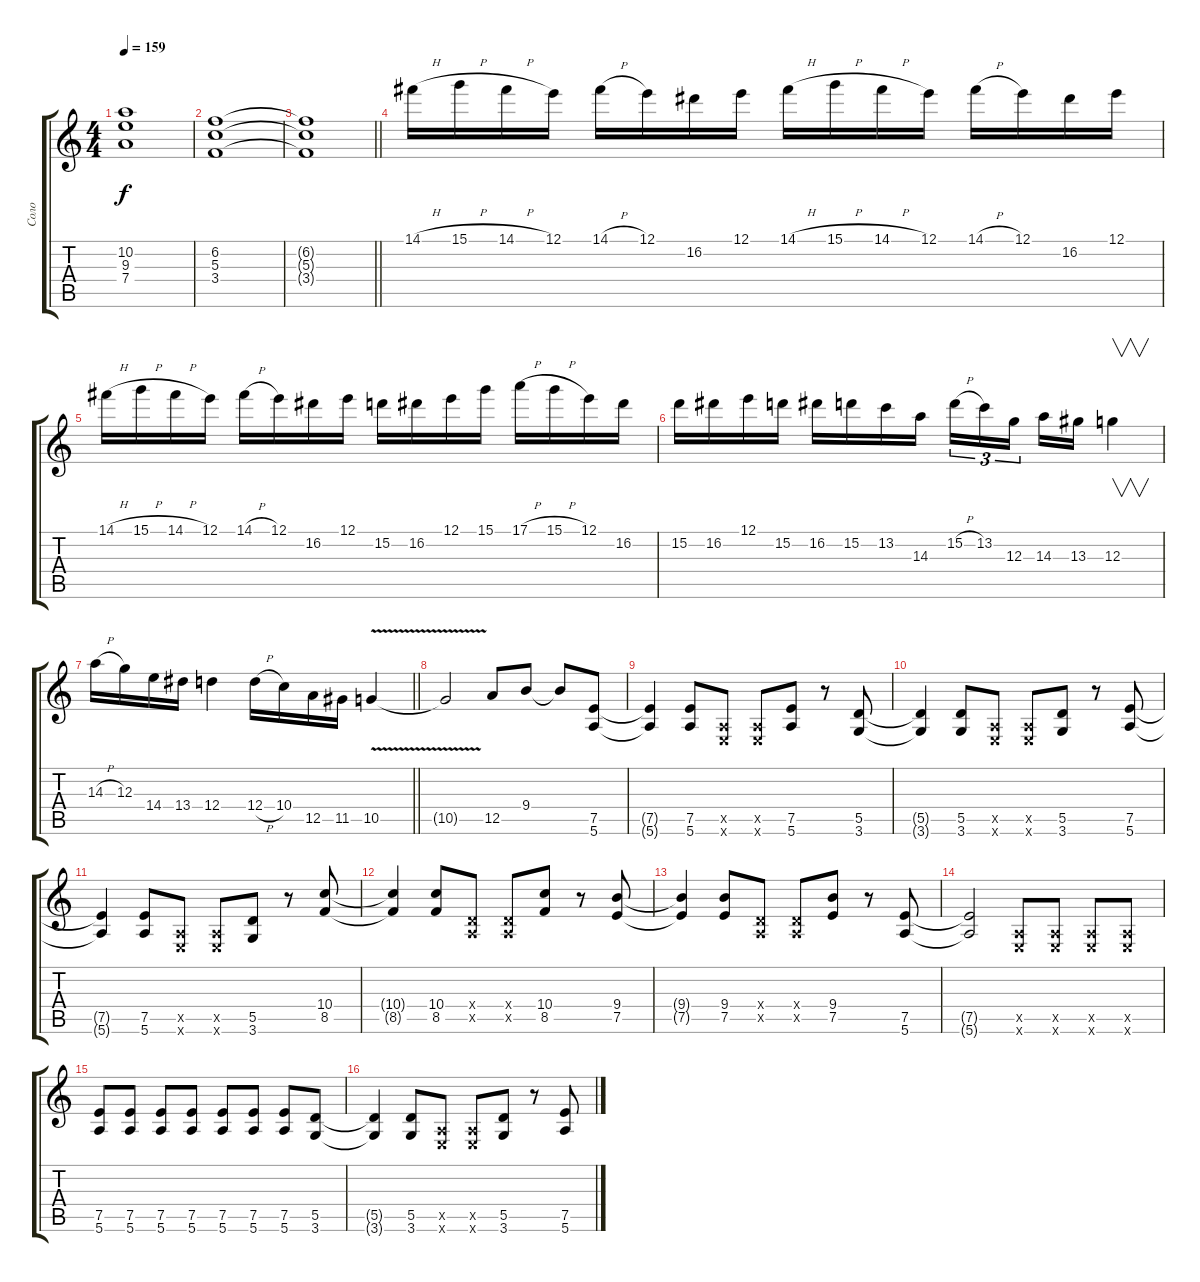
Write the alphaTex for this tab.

\track ("Соло" "Соло") {instrument distortionguitar}
\staff {score tabs}
\tuning (E4 B3 G3 D3 A2 E2) {hide}
\ts (4 4)
\tempo 159
\clef g2
\ks c
(10.2{t} 9.3{t} 7.4{t}).1{dy f} |
(6.2 5.3 3.4).1 |
\barLineRight lightlight
(6.2{t} 5.3{t} 3.4{t}).1 |
14.1{h}.16 15.1{h}.16 14.1{h}.16 12.1.16 14.1{h}.16 12.1.16 16.2.16 12.1.16 14.1{h}.16 15.1{h}.16 14.1{h}.16 12.1.16 14.1{h}.16 12.1.16 16.2.16 12.1.16 |
14.1{h}.16 15.1{h}.16 14.1{h}.16 12.1.16 14.1{h}.16 12.1.16 16.2.16 12.1.16 15.2.16 16.2.16 12.1.16 15.1.16 17.1{h}.16 15.1{h}.16 12.1.16 16.2.16 |
15.2.16 16.2.16 12.1.16 15.2.16 16.2.16 15.2.16 13.2.16 14.3.16 15.2{h}.16{tu (3 2)} 13.2.16{tu (3 2)} 12.3.16{tu (3 2) beam splitsecondary} 14.3.16 13.3.16 12.3.4{v} |
\barLineRight lightlight
14.3{h}.16 12.3.16 14.4.16 13.4.16 12.4.4 12.4{h}.16 10.4.16 12.5.16 11.5.16 10.5{v}.4 |
10.5{t}.2 12.5.8 9.4.8 9.4{t}.8 (7.5 5.6).8 |
(7.5{t} 5.6{t}).4 (7.5 5.6).8 (0.5{x} 0.6{x}).8 (0.5{x} 0.6{x}).8 (7.5 5.6).8 r.8 (5.5 3.6).8 |
(5.5{t} 3.6{t}).4 (5.5 3.6).8 (0.5{x} 0.6{x}).8 (0.5{x} 0.6{x}).8 (5.5 3.6).8 r.8 (7.5 5.6).8 |
(7.5{t} 5.6{t}).4 (7.5 5.6).8 (0.5{x} 0.6{x}).8 (0.5{x} 0.6{x}).8 (5.5 3.6).8 r.8 (10.4 8.5).8 |
(10.4{t} 8.5{t}).4 (10.4 8.5).8 (0.4{x} 0.5{x}).8 (0.4{x} 0.5{x}).8 (10.4 8.5).8 r.8 (9.4 7.5).8 |
(9.4{t} 7.5{t}).4 (9.4 7.5).8 (0.4{x} 0.5{x}).8 (0.4{x} 0.5{x}).8 (9.4 7.5).8 r.8 (7.5 5.6).8 |
(7.5{t} 5.6{t}).2 (0.5{x} 0.6{x}).8 (0.5{x} 0.6{x}).8 (0.5{x} 0.6{x}).8 (0.5{x} 0.6{x}).8 |
(7.5 5.6).8 (7.5 5.6).8 (7.5 5.6).8 (7.5 5.6).8 (7.5 5.6).8 (7.5 5.6).8 (7.5 5.6).8 (5.5 3.6).8 |
(5.5{t} 3.6{t}).4 (5.5 3.6).8 (0.5{x} 0.6{x}).8 (0.5{x} 0.6{x}).8 (5.5 3.6).8 r.8 (7.5 5.6).8
